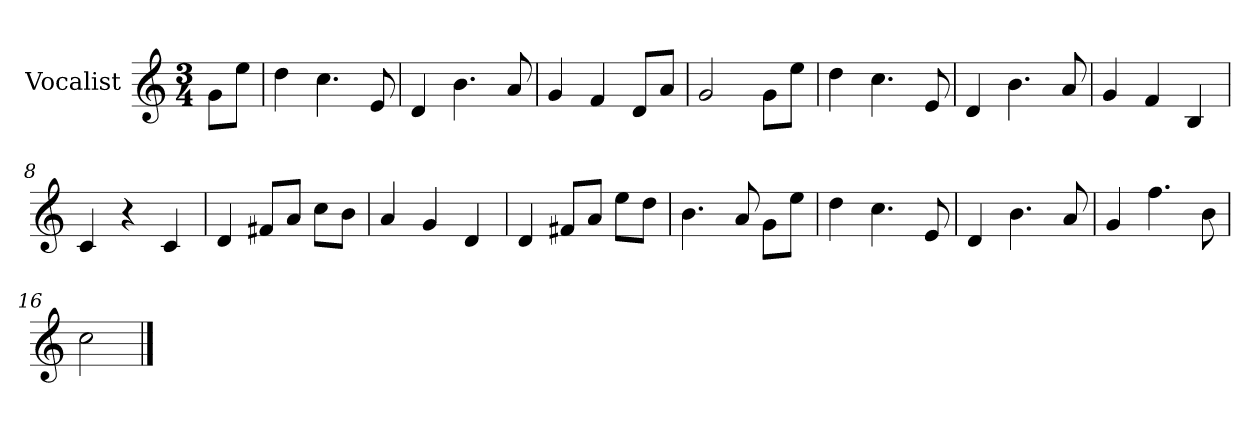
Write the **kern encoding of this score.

**kern
*part1
*staff1
*I"Vocalist
*k[]
*C:
*M3/4
=
8gL
8eeJ
=1
4dd
4.cc
8e
=2
4d
4.b
8a
=3
4g
4f
8dL
8aJ
=4
2g
8gL
8eeJ
=5
4dd
4.cc
8e
=6
4d
4.b
8a
=7
4g
4f
4B
=8
4c
4r
4c
=9
4d
8f#XL
8aJ
8ccL
8bJ
=10
4a
4g
4d
=11
4d
8f#XL
8aJ
8eeL
8ddJ
=12
4.b
8a
8gL
8eeJ
=13
4dd
4.cc
8e
=14
4d
4.b
8a
=15
4g
4.ff
8b
=16
2cc
==
*-
